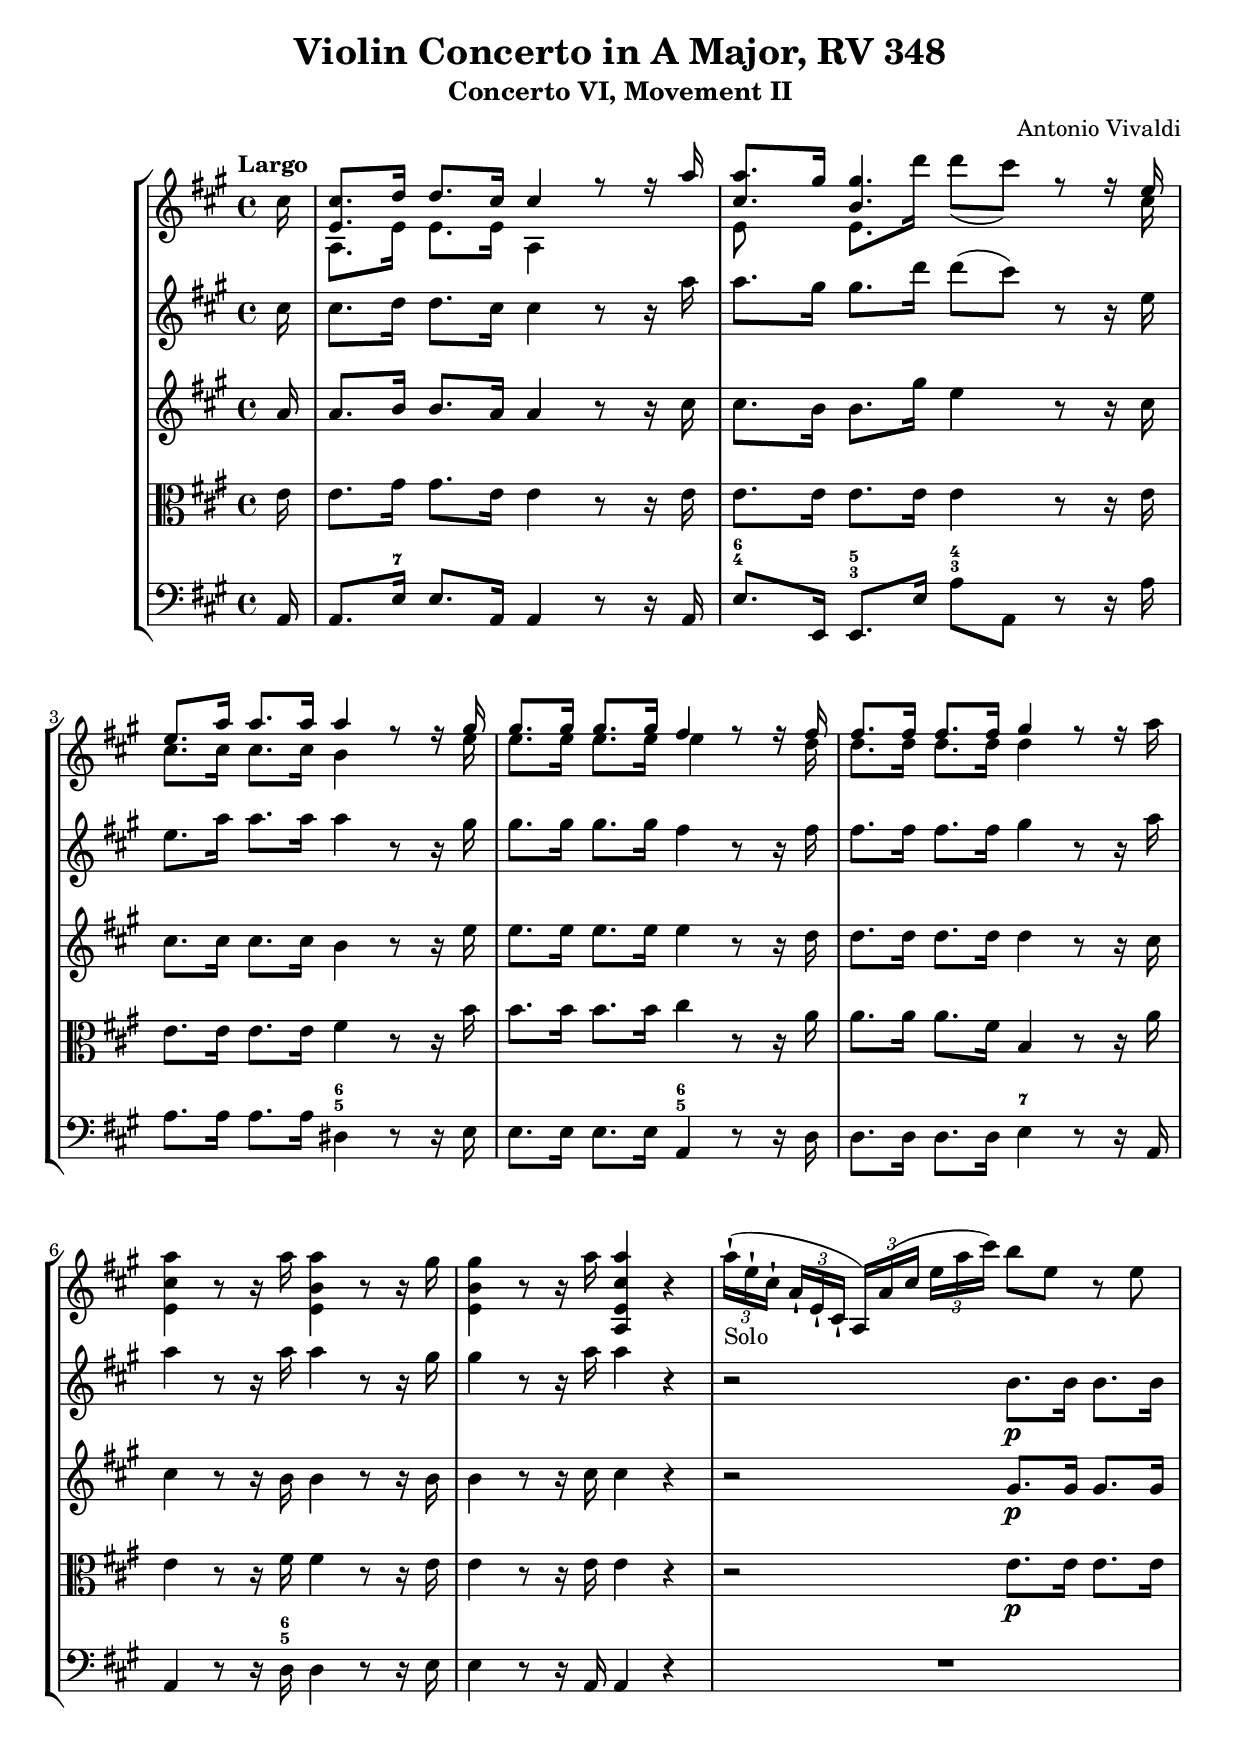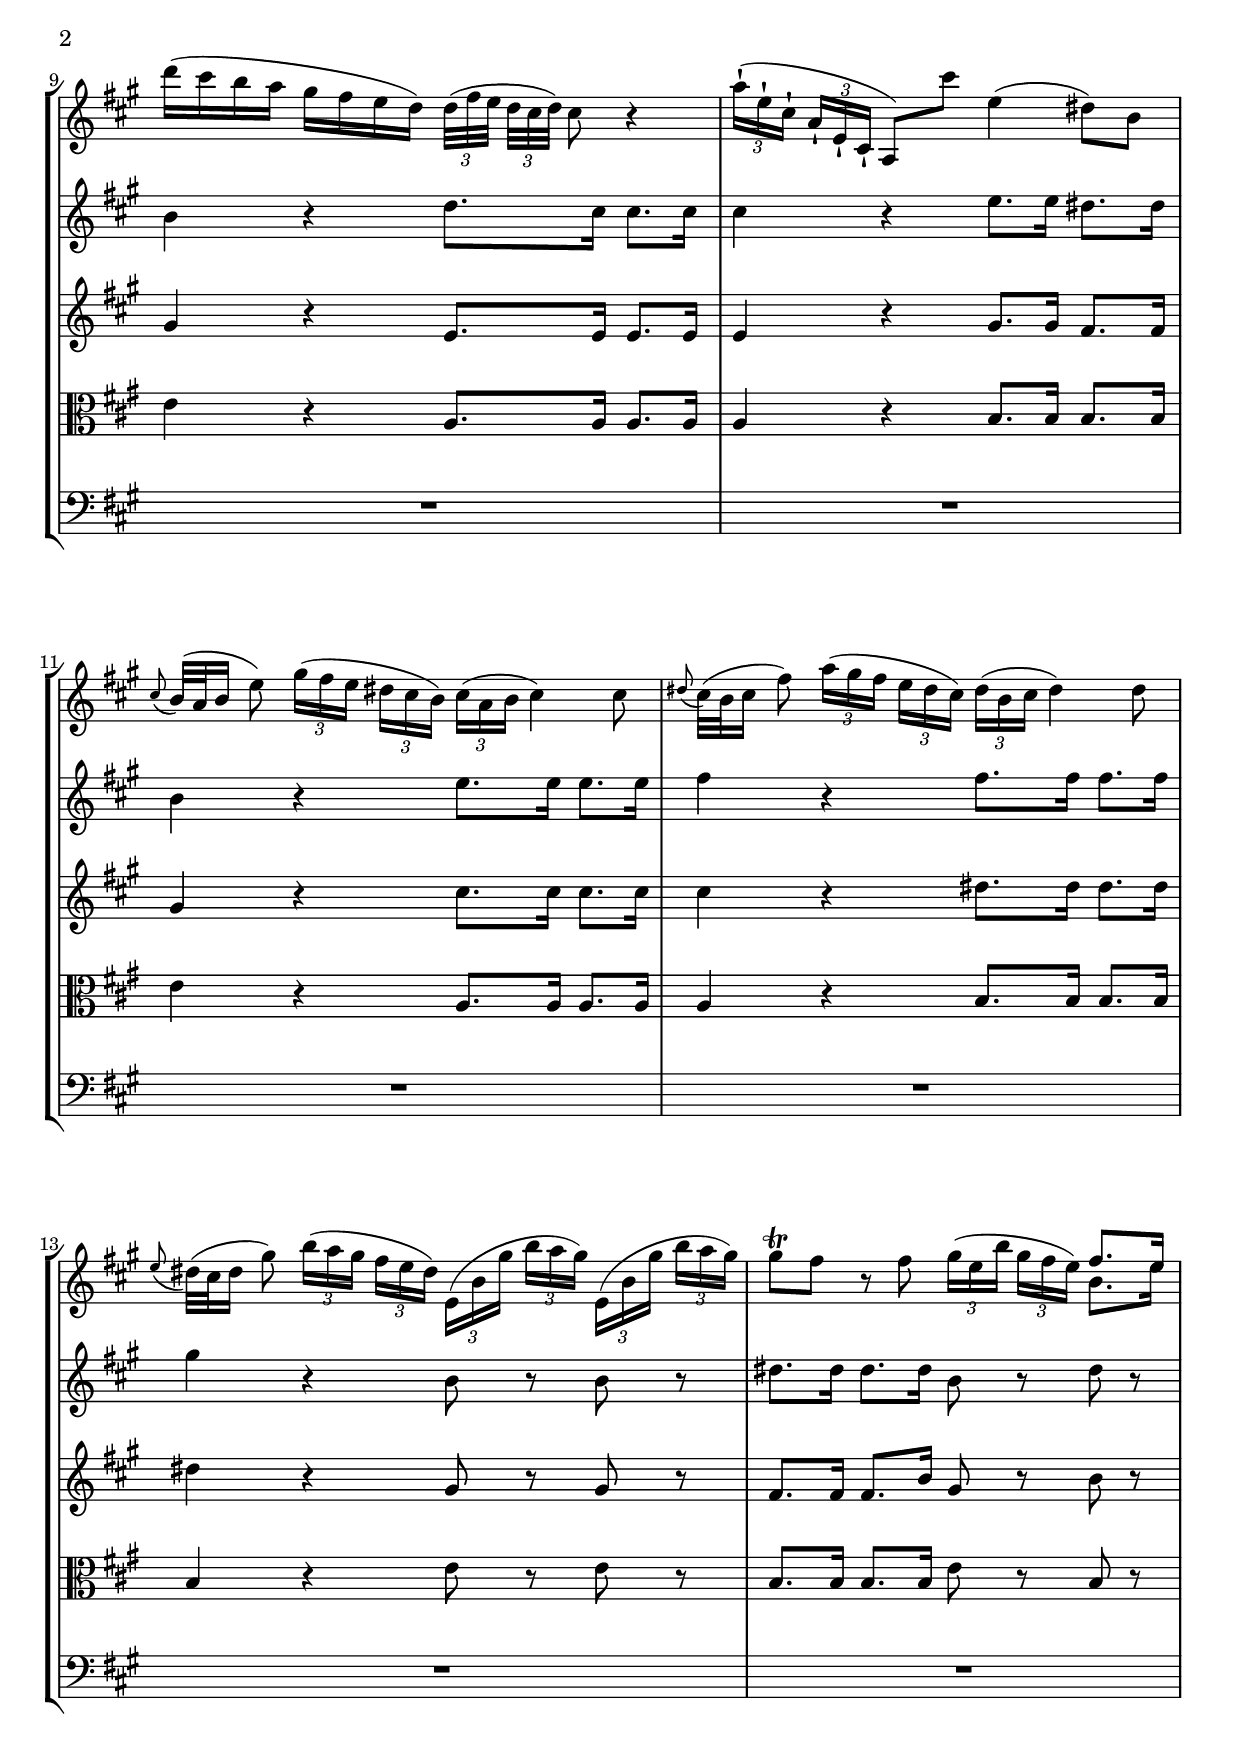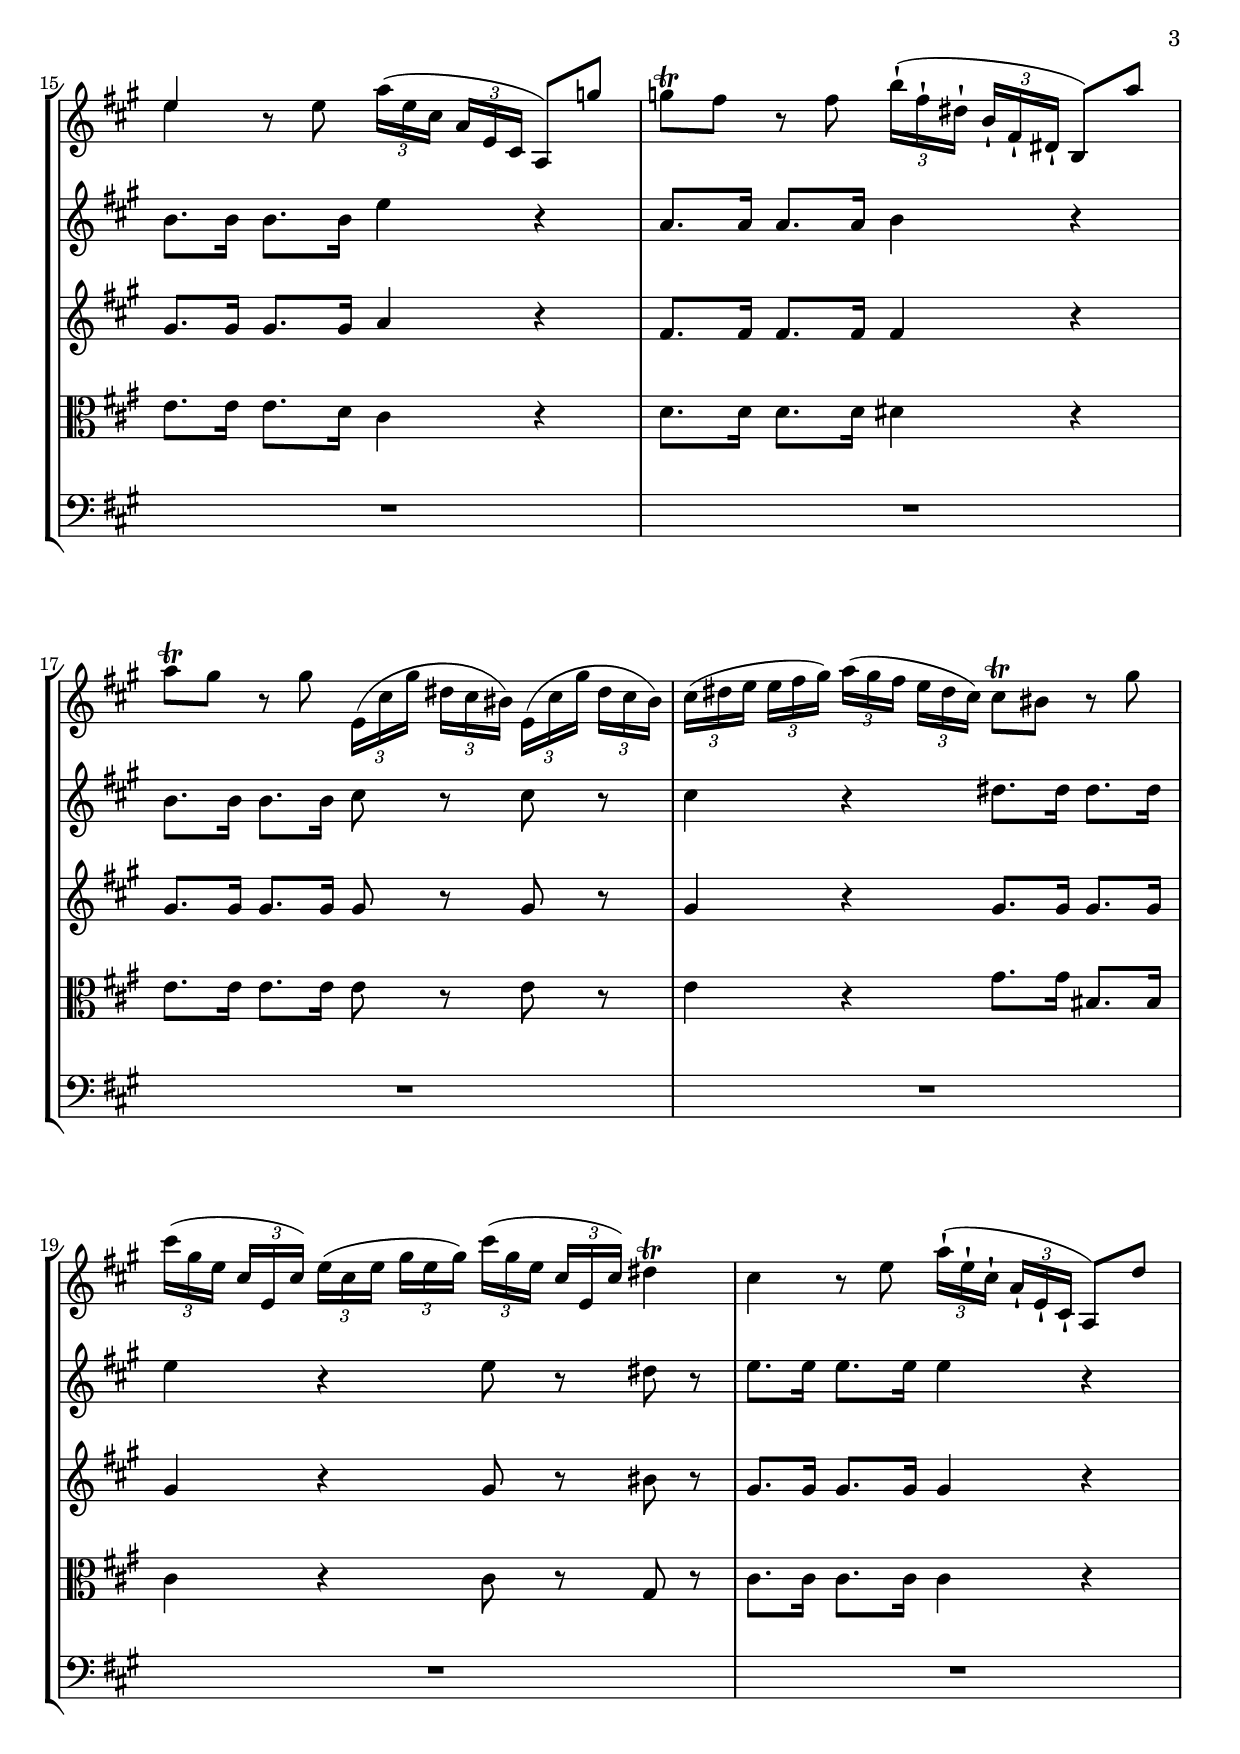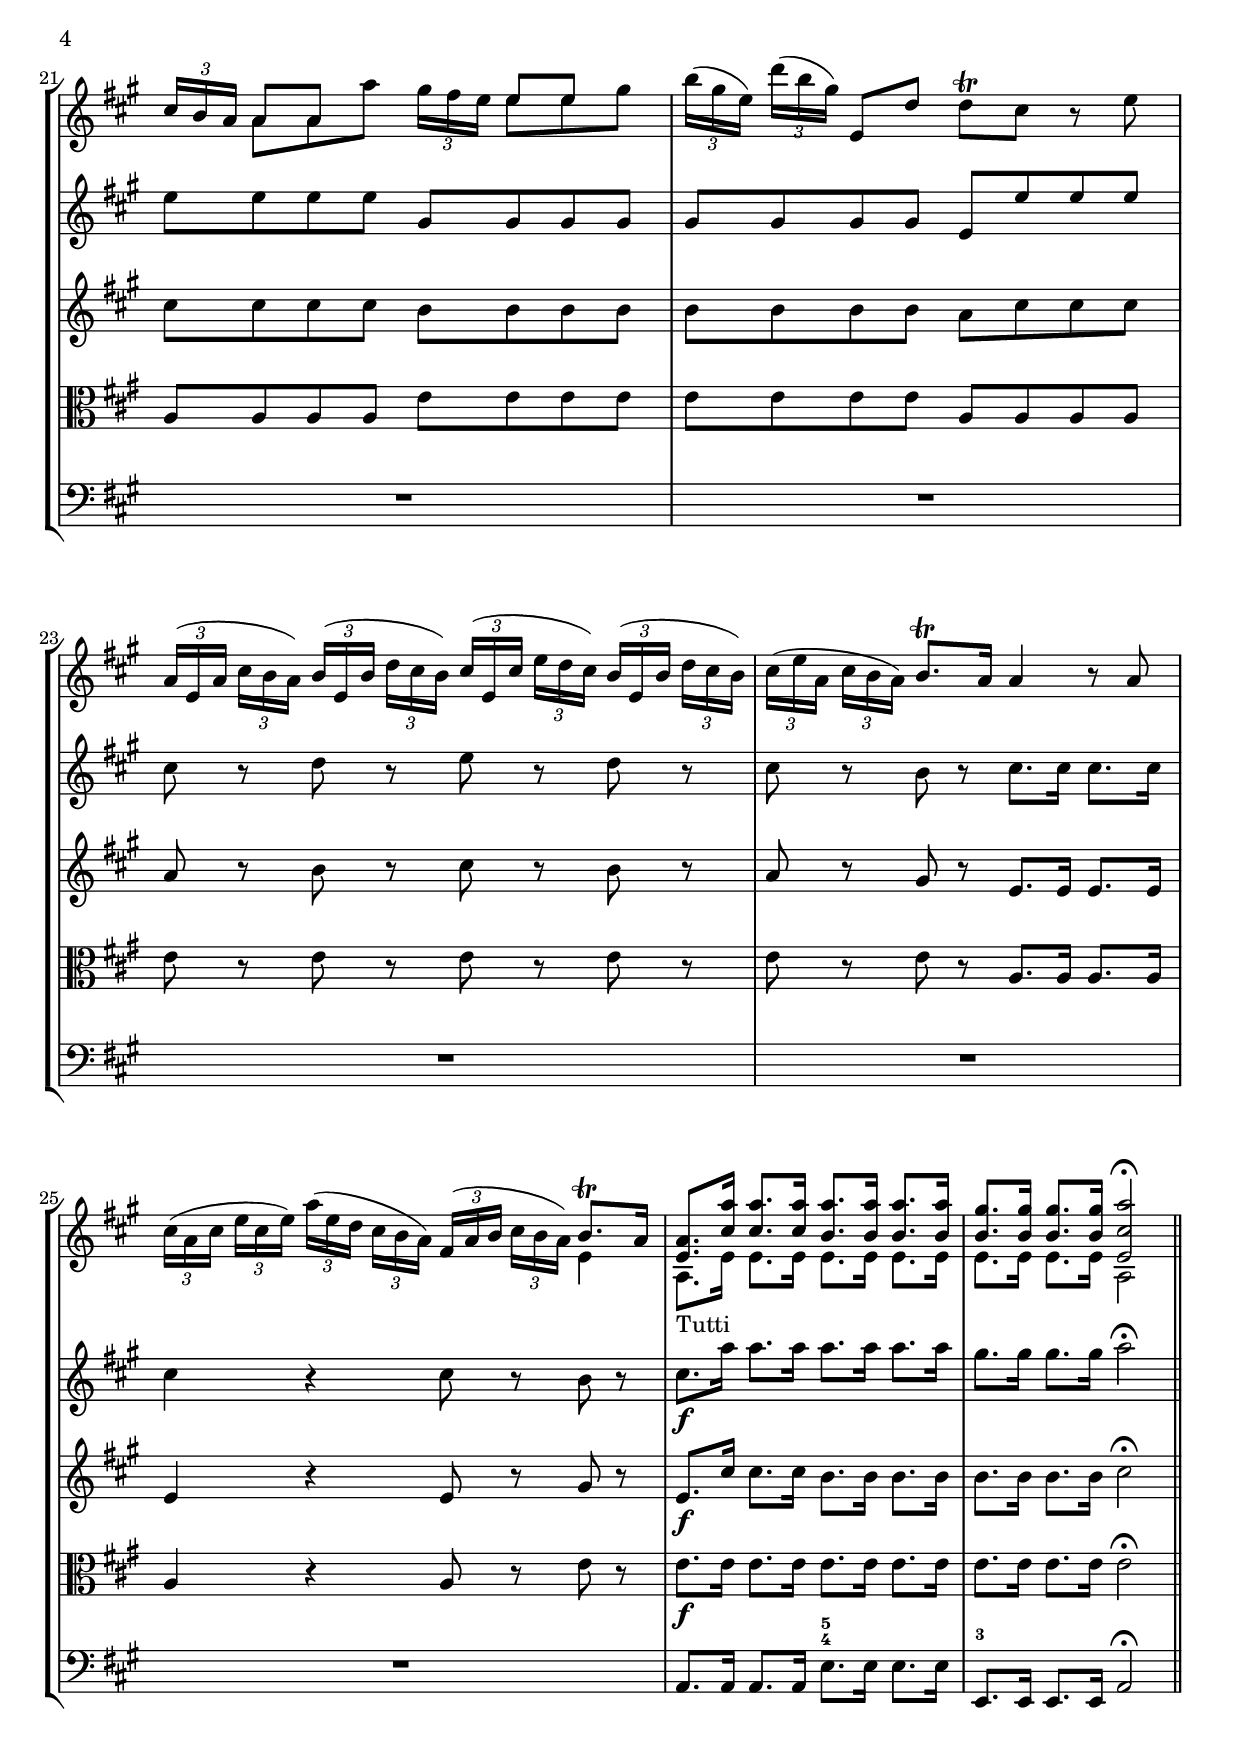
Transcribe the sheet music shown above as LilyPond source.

\version "2.20.0"
\language "english"

\version "2.20.0"
\language "english"

violinoPrimo = \new Staff {
  \time 4/4
  \key a \major
  \relative c'' {
    \tempo "Largo"

    \partial 16 cs16 |
    <<
      \relative c'' {
        <cs e,>8. d16 d8. cs16 cs4 r8 r16 a'16 |
        <a cs,>8. gs16 <gs b,>4. s8 r8 r16 e |
        e8. a16 a8. a16 a4 r8 r16 gs |
        gs8. gs16 gs8. gs16 fs4 r8 r16 fs |
        fs8. fs16 fs8. fs16 gs4 r8 r16 s |
      }
    \\
      \relative c' {
        a8. e'16 e8. e16 a,4 s |
        e'8 s e8. d''16 d8( cs) s8 s16 cs, |
        cs8. cs16 cs8. cs16 b4 s8 s16 e |
        e8. e16 e8. e16 e4 s8 s16 d |
        d8. d16 d8. d16 d4 s8 s16 a' |
      }
    >>

    <a' cs, e,>4 r8 r16 a <a b, e,>4 r8 r16 gs |
    <gs b, e,>4 r8 r16 a <a cs, e, a,>4 r |

    %Solo
    \tuplet 3/2 8 { a16-!-"Solo"[( e-! cs-!] a-![ e-! cs-!] a[) a'( cs] e[ a cs]) }
      b8 e, r e |
    d'16( cs b a gs fs e d) \tuplet 3/2 16 { d32[( fs e] d[ cs d]) } cs8 r4 |
    \tuplet 3/2 8 { a'16-![( e-! cs-!] a-![ e-! cs-!] } a8) cs'' e,4( ds8) b |
    \appoggiatura cs8 b32[( a b16] e8)
      \tuplet 3/2 8 { gs16[( fs e] ds[ cs b]) cs[( a b] } cs4) cs8 |

    \appoggiatura ds8 cs32[( b cs16] fs8)
      \tuplet 3/2 8 { a16[( gs fs] e[ ds cs]) ds( b cs } ds4) ds8 |
    \appoggiatura e8 ds32[( cs ds16] gs8)
      \tuplet 3/2 8 { b16[( a gs] fs[ e ds])
        \repeat unfold 2 { e,[( b' gs'] b[ a gs]) }} |
    gs8 \trill fs r fs \tuplet 3/2 8 { gs16[( e b'] gs[ fs e]) }
      << { fs8. e16 | e4 } \\ { b8. e16 | e4 } >>

      r8 e \tuplet 3/2 8 { a16[( e cs] a[ e cs] } a8) g'' |
    g \trill fs r fs \tuplet 3/2 8 { b16-![( fs-! ds-!] b-![ fs-! ds-!] } b8) a'' |
    a \trill gs r gs \tuplet 3/2 8 { \repeat unfold 2 {
      e,16[( cs' gs'] ds[ cs bs]) } |
    cs[( ds e] e[ fs gs]) a[( gs fs] e[ ds cs]) } cs8 \trill bs r gs' |

    \tuplet 3/2 8 { cs16[( gs e] cs[ e, cs']) e[( cs e] gs[ e gs])
      cs[( gs e] cs[ e, cs']) } ds4 \trill |
    cs r8 e \tuplet 3/2 8 { a16-![( e-! cs-!] a-![ e-! cs-!] } a8) d' |
    <<
      { \tuplet 3/2 { cs16[ b a] } a8 a s s e' e s }
    \\
      { s8 a, a a' \tuplet 3/2 { gs16[ fs e] } e8 e gs }
    >>
    \tuplet 3/2 8 { b16[( gs e]) d'[( b gs]) } e,8[ d'] d[ \trill cs] r e |

    \tuplet 3/2 8 { a,16[( e a] cs[ b a]) b[( e, b'] d[ cs b])
      cs[( e, cs'] e[ d cs]) b[( e, b'] d[ cs b]) |
    cs[( e a,] cs[ b a]) } b8. \trill a16 a4 r8 a |
    \tuplet 3/2 8 { cs16[( a cs] e[ cs e]) a[( e d] cs[ b a]) fs([ a b] cs[ b a]) }

    <<
      \relative c'' {   b8. \trill a16 |
        <a e>8. <a' cs,>16 q8. q16 <a b,>8. q16 q8. q16 |
        <gs b,>8. q16 q8. q16 <a cs, e,>2 \fermata | }
    \\
      \relative c' {   e4 |
        a,8.-"Tutti" e'16 e8. e16 e8. e16 e8. e16 |
        e8. e16 e8. e16 a,2 | }
    >> \bar "||"
  }
}

\version "2.20.0"
\language "english"

violinoSecondo = \new Staff {
  \time 4/4
  \key a \major
  \relative c'' {
    \tempo "Largo"

    \partial 16 cs16 |

    cs8. d16 d8. cs16 cs4 r8 r16 a' |
    a8. gs16 gs8. d'16 d8( cs) r r16 e, |
    e8. a16 a8. a16 a4 r8 r16 gs |
    gs8. gs16 gs8. gs16 fs4 r8 r16 fs |

    fs8. fs16 fs8. fs16 gs4 r8 r16 a |
    a4 r8 r16 a a4 r8 r16 gs |
    gs4 r8 r16 a a4 r |

    r2 b,8. \p b16 b8. b16 |
    b4 r d8. cs16 cs8. cs16 |
    cs4 r e8. e16 ds8. ds16 |
    b4 r e8. e16 e8. e16 |

    fs4 r fs8. fs16 fs8. fs16 |
    gs4 r b,8 r b r |
    ds8. ds16 ds8. ds16 b8 r ds r |
    b8. b16 b8. b16 e4 r |

    a,8. a16 a8. a16 b4 r |
    b8. b16 b8. b16 cs8 r cs r |
    cs4 r ds8. ds16 ds8. ds16 |
    e4 r e8 r ds r |

    e8. e16 e8. e16 e4 r |
    e8 e e e gs, gs gs gs |
    gs gs gs gs e e' e e |
    cs r d r e r d r |

    cs r b r cs8. cs16 cs8. cs16 |
    cs4 r cs8 r b r |
    cs8. \f a'16 a8. a16 a8. a16 a8. a16 |
    gs8. gs16 gs8. gs16 a2 \fermata \bar "||"
  }
}

\version "2.20.0"
\language "english"

violinoTerzo = \new Staff {
  \time 4/4
  \key a \major
  \relative c'' {
    \tempo "Largo"

    \partial 16 a16 |

    a8. b16 b8. a16 a4 r8 r16 cs |
    cs8. b16 b8. gs'16 e4 r8 r16 cs |
    cs8. cs16 cs8. cs16 b4 r8 r16 e |
    e8. e16 e8. e16 e4 r8 r16 d |

    d8. d16 d8. d16 d4 r8 r16 cs |
    cs4 r8 r16 b b4 r8 r16 b |
    b4 r8 r16 cs cs4 r |
    r2 gs8. \p gs16 gs8. gs16 |

    gs4 r e8. e16 e8. e16 |
    e4 r gs8. gs16 fs8. fs16 |
    gs4 r cs8. cs16 cs8. cs16 |
    cs4 r ds8. ds16 ds8. ds16 |

    ds4 r gs,8 r gs r |
    fs8. fs16 fs8. b16 gs8 r b r |
    gs8. gs16 gs8. gs16 a4 r |
    fs8. fs16 fs8. fs16 fs4 r |

    gs8. gs16 gs8. gs16 gs8 r gs r |
    gs4 r gs8. gs16 gs8. gs16 |
    gs4 r gs8 r bs r |
    gs8. gs16 gs8. gs16 gs4 r |

    cs8 cs cs cs b b b b |
    b b b b a cs cs cs |
    a r b r cs r b r |
    a r gs r e8. e16 e8. e16 |

    e4 r e8 r gs r |
    e8. \f cs'16 cs8. cs16 b8. b16 b8. b16 |
    b8. b16 b8. b16 cs2 \fermata \bar "||"
 }
}

\version "2.20.0"
\language "english"

altoViola = \new Staff {
  \clef alto
  \time 4/4
  \key a \major
  \relative c' {
    \tempo "Largo"

    \partial 16 e16|

    e8. gs16 gs8. e16 e4 r8 r16 e |
    e8. e16 e8. e16 e4 r8 r16 e |
    e8. e16 e8. e16 fs4 r8 r16 b |
    b8. b16 b8. b16 cs4 r8 r16 a |

    a8. a16 a8. fs16 b,4 r8 r16 a' |
    e4 r8 r16 fs fs4 r8 r16 e |
    e4 r8 r16 e e4 r |
    r2 e8. \p e16 e8. e16 |

    e4 r a,8. a16 a8. a16 |
    a4 r b8. b16 b8. b16 |
    e4 r a,8. a16 a8. a16 |
    a4 r b8. b16 b8. b16 |

    b4 r e8 r e r |
    b8. b16 b8. b16 e8 r b r |
    e8. e16 e8. d16 cs4 r |
    d8. d16 d8. d16 ds4 r |

    e8. e16 e8. e16 e8 r e r |
    e4 r gs8. gs16 bs,8. bs16 |
    cs4 r cs8 r gs r |
    cs8. cs16 cs8. cs16 cs4 r |

    a8 a a a e' e e e |
    e e e e a, a a a |
    e' r e r e r e r |
    e r e r a,8. a16 a8. a16  |

    a4 r a8 r e' r |
    e8. \f e16 e8. e16 e8. e16 e8. e16 |
    e8. e16 e8. e16 e2 \fermata \bar "||"
  }
}

\version "2.20.0"
\language "english"

organoVioloncello = \new Staff = "continuo" {
  \clef bass
  \time 4/4
  \key a \major
  \relative c {
    \tempo "Largo"

    \partial 16 a16 |

    a8. e'16 e8. a,16 a4 r8 r16 a |
    e'8. e,16 e8. e'16 a8 a, r8 r16 a' |
    a8. a16 a8. a16 ds,4 r8 r16 e |
    e8. e16 e8. e16 a,4 r8 r16 d |

    d8. d16 d8. d16 e4 r8 r16 a, |
    a4 r8 r16 d d4 r8 r16 e |
    e4 r8 r16 a, a4 r |

    \compressMMRests R1*18

    a8. a16 a8. a16 e'8. e16 e8. e16 |
    e,8. e16 e8. e16 a2 \fermata \bar "||"
  }
}

\version "2.20.0"
\language "english"

continuoFigures = \figuremode {
  \time 4/4

  \partial 16 s16

  s8. <7>16 s4 s2 |
  <6 4>4 <5 3> <4 3>2 |
  s2 <6 5> |
  s <6 5> |

  s <7> |
  s4.. <6 5>16 s2 |

  s1*19

  s2 <5 4>2 |
  <3>1
}


global = {
  \time 4/4
  \key a \major
}

\header {
  title = "Violin Concerto in A Major, RV 348"
  subtitle = "Concerto VI, Movement II"
  composer = "Antonio Vivaldi"
}

\score {
  \new StaffGroup <<
    \violinoPrimo
    \violinoSecondo
    \violinoTerzo
    \altoViola
    \organoVioloncello
    \context Staff = "continuo" \continuoFigures
  >>
  \layout { }
}
